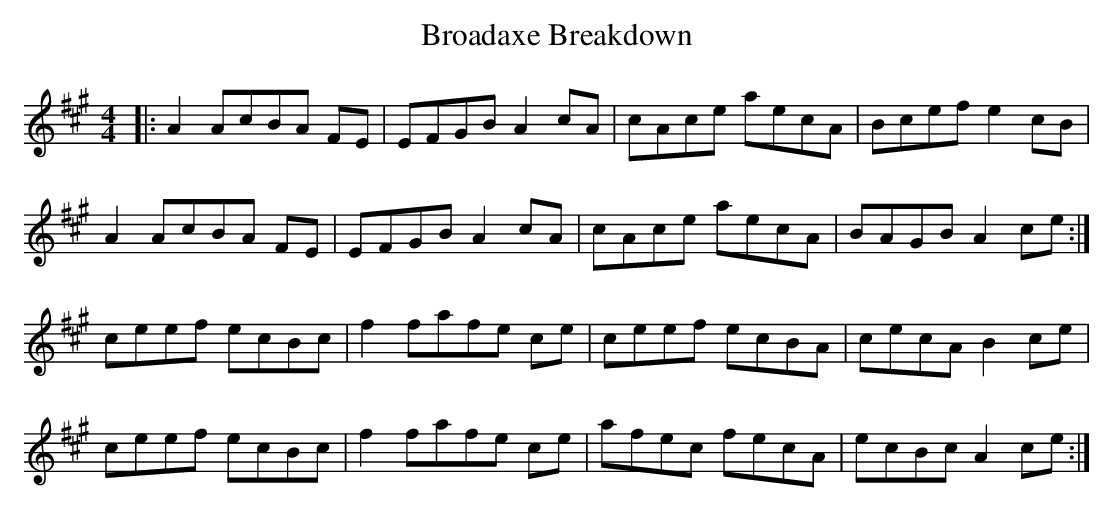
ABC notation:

X:1
T: Broadaxe Breakdown
M: 4/4
L: 1/8
K: Amaj
|:A2 AcBA FE|EFGB A2cA|cAce aecA|Bcef e2 cB|
A2 AcBA FE|EFGB A2cA|cAce aecA|BAGB A2 ce:|
ceef ecBc|f2 fafe ce|ceef ecBA|cecA B2 ce|
ceef ecBc|f2 fafe ce|afec fecA|ecBc A2 ce:|
